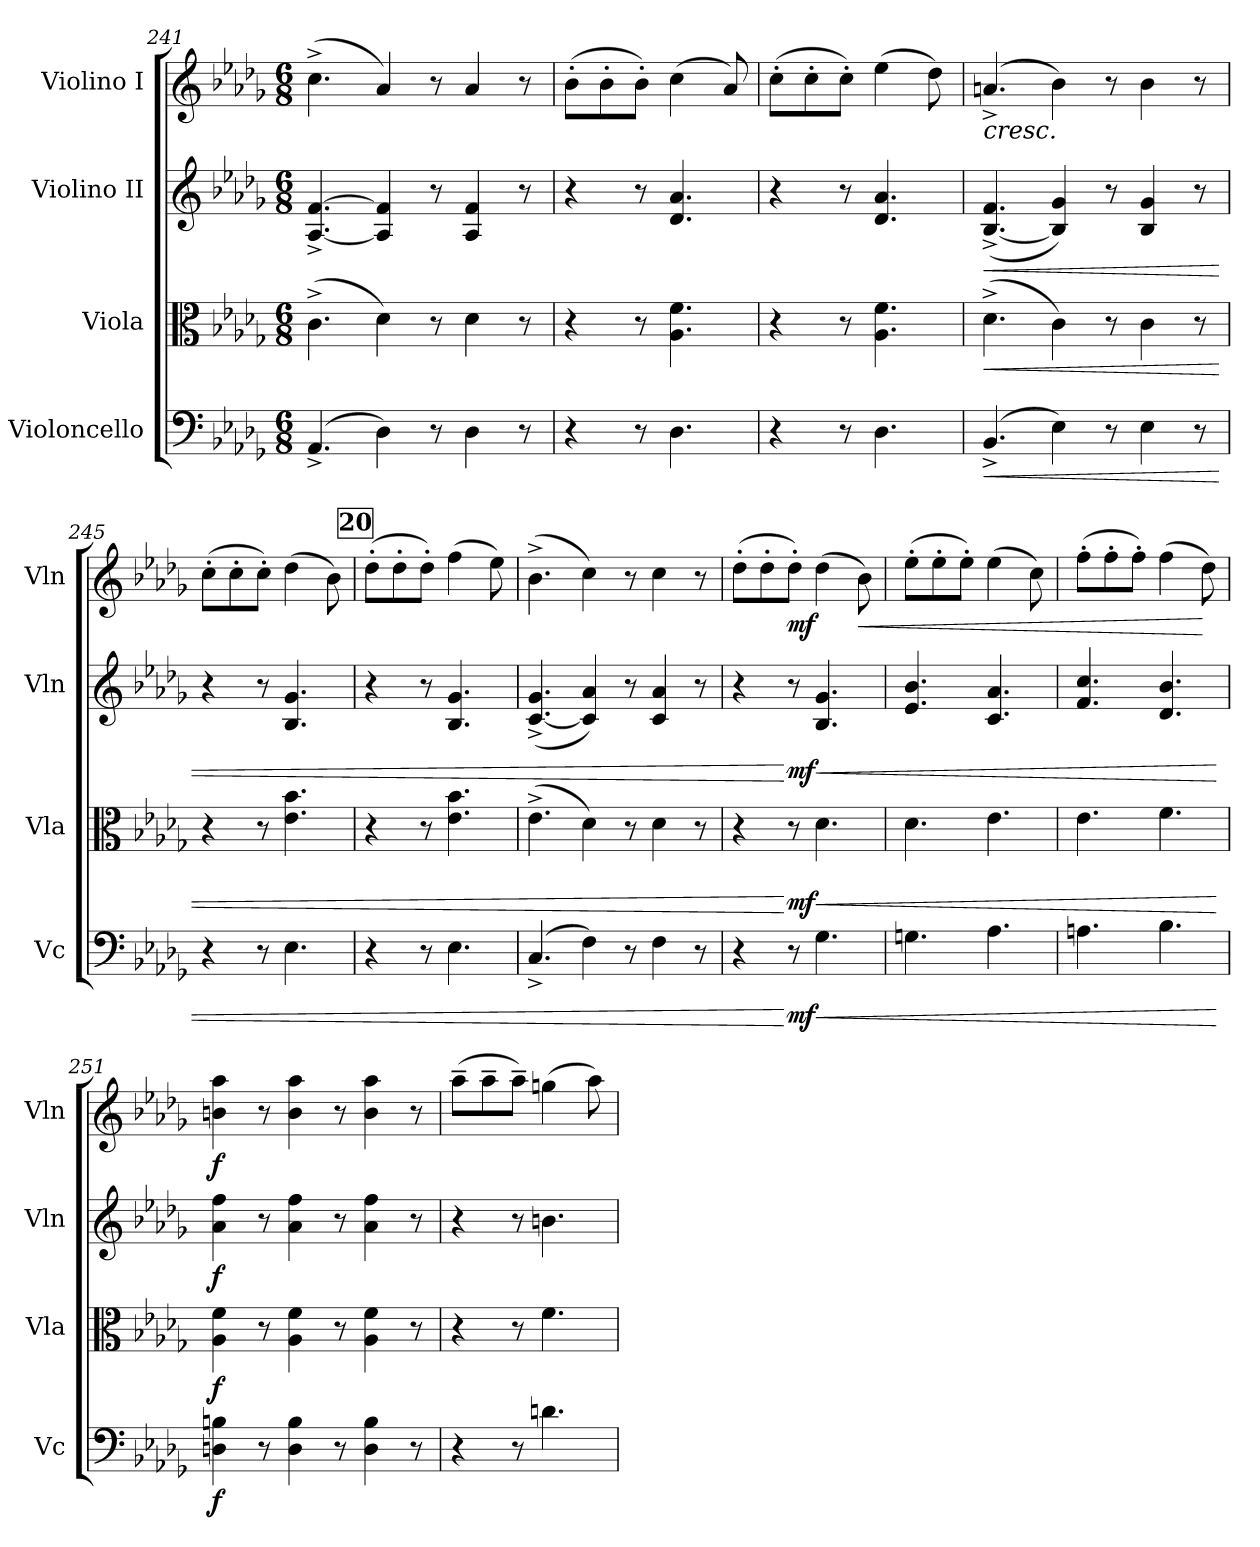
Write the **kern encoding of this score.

**kern	**dynam	**kern	**dynam	**kern	**dynam	**kern	**dynam
*part4	*part4	*part3	*part3	*part2	*part2	*part1	*part1
*staff4	*staff4	*staff3	*staff3	*staff2	*staff2	*staff1	*staff1
*I"Violoncello	*	*I"Viola	*	*I"Violino II	*	*I"Violino I	*
*I'Vc	*	*I'Vla	*	*I'Vln	*	*I'Vln	*
*clefF4	*	*clefC3	*	*clefG2	*	*clefG2	*
*k[b-e-a-d-g-]	*	*k[b-e-a-d-g-]	*	*k[b-e-a-d-g-]	*	*k[b-e-a-d-g-]	*
*M6/8	*	*M6/8	*	*M6/8	*	*M6/8	*
=241	=241	=241	=241	=241	=241	=241	=241
(4.AA-^/	.	(4.c^\	.	[4.A-/^ [4.f/^	.	(4.cc^\	.
4D-\)	.	4d-\)	.	4A-/] 4f/]	.	4a-/)	.
8r	.	8r	.	8r	.	8r	.
4D-\	.	4d-\	.	4A-/ 4f/	.	4a-/	.
8r	.	8r	.	8r	.	8r	.
!!LO:LB:g=z
=242	=242	=242	=242	=242	=242	=242	=242
4r	.	4r	.	4r	.	(8b-'\L	.
.	.	.	.	.	.	8b-'\	.
8r	.	8r	.	8r	.	8b-'\J)	.
4.D-\	.	4.A-\ 4.f\	.	4.d-/ 4.a-/	.	(4cc\	.
.	.	.	.	.	.	8a-/)	.
=243	=243	=243	=243	=243	=243	=243	=243
4r	.	4r	.	4r	.	(8cc'\L	.
.	.	.	.	.	.	8cc'\	.
8r	.	8r	.	8r	.	8cc'\J)	.
4.D-\	.	4.A-\ 4.f\	.	4.d-/ 4.a-/	.	(4ee-\	.
.	.	.	.	.	.	8dd-\)	.
=244	=244	=244	=244	=244	=244	=244	=244
!	!LO:HP:b	!	!LO:HP:b	!	!LO:HP:b	!	!LO:HP:b
(4.BB-^/	<	(4.d-^\	<	(>[4.B-/^ 4.f/^	<	(4.an^/	<
4E-\)	.	4c\)	.	4B-/] 4g-/)	.	4b-\)	.
8r	.	8r	.	8r	.	8r	.
4E-\	.	4c\	.	4B-/ 4g-/	.	4b-\	.
8r	.	8r	.	8r	.	8r	.
=245	=245	=245	=245	=245	=245	=245	=245
4r	.	4r	.	4r	.	(8cc'\L	.
.	.	.	.	.	.	8cc'\	.
8r	.	8r	.	8r	.	8cc'\J)	.
4.E-\	.	4.e-\ 4.b-\	.	4.B-/ 4.g-/	.	(4dd-\	.
.	.	.	.	.	.	8b-\)	.
!!LO:REH:place=s1:a:B:fs=14:t=20
=246	=246	=246	=246	=246	=246	=246	=246
4r	.	4r	.	4r	.	(8dd-'\L	.
.	.	.	.	.	.	8dd-'\	.
8r	.	8r	.	8r	.	8dd-'\J)	.
4.E-\	.	4.e-\ 4.b-\	.	4.B-/ 4.g-/	.	(4ff\	.
.	.	.	.	.	.	8ee-\)	.
=247	=247	=247	=247	=247	=247	=247	=247
(4.C^/	.	(4.e-^\	.	(>[4.c/^ 4.g-/^	.	(4.b-^\	.
4F\)	.	4d-\)	.	4c/] 4a-/)	.	4cc\)	.
8r	.	8r	.	8r	.	8r	.
4F\	.	4d-\	.	4c/ 4a-/	.	4cc\	.
8r	.	8r	.	8r	.	8r	.
=248	=248	=248	=248	=248	=248	=248	=248
4r	.	4r	.	4r	.	(8dd-'\L	.
.	.	.	.	.	.	8dd-'\	.
!	!LO:DY:n=1:b	!	!LO:DY:n=1:b	!	!LO:DY:n=1:b	!	!LO:DY:b
8r	[ mf	8r	[ mf	8r	[ mf	8dd-'\J)	mf
!	!LO:HP:b	!	!LO:HP:b	!	!LO:HP:b	!	!
4.G-\	<	4.d-\	<	4.B-/ 4.g-/	<	(4dd-\	[
!	!	!	!	!	!	!	!LO:HP:b
.	.	.	.	.	.	8b-\)	<
=249	=249	=249	=249	=249	=249	=249	=249
4.Gn\	.	4.d-\	.	4.e-/ 4.b-/	.	(8ee-'\L	.
.	.	.	.	.	.	8ee-'\	.
.	.	.	.	.	.	8ee-'\J)	.
4.A-\	.	4.e-\	.	4.c/ 4.a-/	.	(4ee-\	.
.	.	.	.	.	.	8cc\)	.
!!LO:LB:g=z
=250	=250	=250	=250	=250	=250	=250	=250
4.An\	.	4.e-\	.	4.f/ 4.cc/	.	(8ff'\L	.
.	.	.	.	.	.	8ff'\	.
.	.	.	.	.	.	8ff'\J)	.
4.B-\	.	4.f\	.	4.d-/ 4.b-/	.	(4ff\	.
.	.	.	.	.	.	8dd-\)	[
.	[	.	[	.	[	.	.
=251	=251	=251	=251	=251	=251	=251	=251
!	!LO:DY:b	!	!LO:DY:b	!	!LO:DY:b	!	!LO:DY:b
4Dn\ 4Bn\	f	4A-\ 4f\	f	4a-\ 4ff\	f	4bn\ 4aa-\	f
8r	.	8r	.	8r	.	8r	.
4D\ 4B\	.	4A-\ 4f\	.	4a-\ 4ff\	.	4b\ 4aa-\	.
8r	.	8r	.	8r	.	8r	.
4D\ 4B\	.	4A-\ 4f\	.	4a-\ 4ff\	.	4b\ 4aa-\	.
8r	.	8r	.	8r	.	8r	.
=252	=252	=252	=252	=252	=252	=252	=252
4r	.	4r	.	4r	.	(8aa-~\L	.
.	.	.	.	.	.	8aa-~\	.
8r	.	8r	.	8r	.	8aa-~\J)	.
4.dn\	.	4.f\	.	4.bn\	.	(4ggn\	.
.	.	.	.	.	.	8aa-\)	.
=	=	=	=	=	=	=	=
*-	*-	*-	*-	*-	*-	*-	*-
